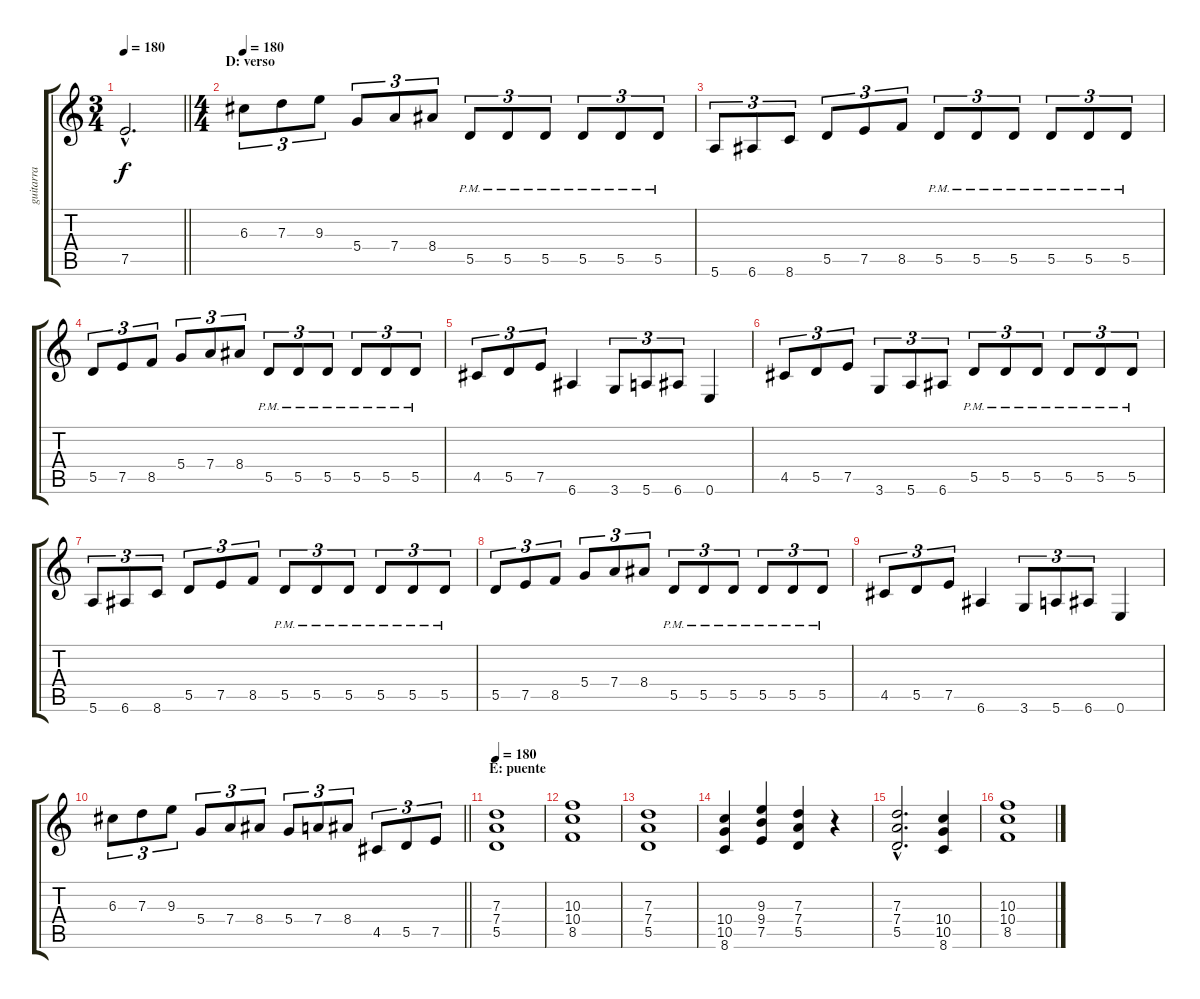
\track ("guitarra" "guitarra") {instrument distortionguitar}
\staff {score tabs}
\tuning (E4 B3 G3 D3 A2 E2) {hide}
\ts (3 4)
\tempo 180
\clef g2
\barLineRight lightlight
\ks c
7.5{hac t}.2{d dy f} |
\ts (4 4)
\section ("" "D: verso ")
\tempo 180
6.3.8{tu (3 2) volume 16 balance 8 instrument distortionguitar} 7.3.8{tu (3 2)} 9.3.8{tu (3 2)} 5.4.8{tu (3 2)} 7.4.8{tu (3 2)} 8.4.8{tu (3 2)} 5.5{pm}.8{tu (3 2)} 5.5{pm}.8{tu (3 2)} 5.5{pm}.8{tu (3 2)} 5.5{pm}.8{tu (3 2)} 5.5{pm}.8{tu (3 2)} 5.5{pm}.8{tu (3 2)} |
5.6.8{tu (3 2)} 6.6.8{tu (3 2)} 8.6.8{tu (3 2)} 5.5.8{tu (3 2)} 7.5.8{tu (3 2)} 8.5.8{tu (3 2)} 5.5{pm}.8{tu (3 2)} 5.5{pm}.8{tu (3 2)} 5.5{pm}.8{tu (3 2)} 5.5{pm}.8{tu (3 2)} 5.5{pm}.8{tu (3 2)} 5.5{pm}.8{tu (3 2)} |
5.5.8{tu (3 2)} 7.5.8{tu (3 2)} 8.5.8{tu (3 2)} 5.4.8{tu (3 2)} 7.4.8{tu (3 2)} 8.4.8{tu (3 2)} 5.5{pm}.8{tu (3 2)} 5.5{pm}.8{tu (3 2)} 5.5{pm}.8{tu (3 2)} 5.5{pm}.8{tu (3 2)} 5.5{pm}.8{tu (3 2)} 5.5{pm}.8{tu (3 2)} |
4.5.8{tu (3 2)} 5.5.8{tu (3 2)} 7.5.8{tu (3 2)} 6.6.4 3.6.8{tu (3 2)} 5.6.8{tu (3 2)} 6.6.8{tu (3 2)} 0.6.4 |
4.5.8{tu (3 2)} 5.5.8{tu (3 2)} 7.5.8{tu (3 2)} 3.6.8{tu (3 2)} 5.6.8{tu (3 2)} 6.6.8{tu (3 2)} 5.5{pm}.8{tu (3 2)} 5.5{pm}.8{tu (3 2)} 5.5{pm}.8{tu (3 2)} 5.5{pm}.8{tu (3 2)} 5.5{pm}.8{tu (3 2)} 5.5{pm}.8{tu (3 2)} |
5.6.8{tu (3 2)} 6.6.8{tu (3 2)} 8.6.8{tu (3 2)} 5.5.8{tu (3 2)} 7.5.8{tu (3 2)} 8.5.8{tu (3 2)} 5.5{pm}.8{tu (3 2)} 5.5{pm}.8{tu (3 2)} 5.5{pm}.8{tu (3 2)} 5.5{pm}.8{tu (3 2)} 5.5{pm}.8{tu (3 2)} 5.5{pm}.8{tu (3 2)} |
5.5.8{tu (3 2)} 7.5.8{tu (3 2)} 8.5.8{tu (3 2)} 5.4.8{tu (3 2)} 7.4.8{tu (3 2)} 8.4.8{tu (3 2)} 5.5{pm}.8{tu (3 2)} 5.5{pm}.8{tu (3 2)} 5.5{pm}.8{tu (3 2)} 5.5{pm}.8{tu (3 2)} 5.5{pm}.8{tu (3 2)} 5.5{pm}.8{tu (3 2)} |
4.5.8{tu (3 2)} 5.5.8{tu (3 2)} 7.5.8{tu (3 2)} 6.6.4 3.6.8{tu (3 2)} 5.6.8{tu (3 2)} 6.6.8{tu (3 2)} 0.6.4 |
\barLineRight lightlight
6.3.8{tu (3 2) volume 12} 7.3.8{tu (3 2)} 9.3.8{tu (3 2)} 5.4.8{tu (3 2)} 7.4.8{tu (3 2)} 8.4.8{tu (3 2)} 5.4.8{tu (3 2)} 7.4.8{tu (3 2)} 8.4.8{tu (3 2)} 4.5.8{tu (3 2)} 5.5.8{tu (3 2)} 7.5.8{tu (3 2)} |
\section ("" "E: puente")
\tempo 180
(7.3 7.4 5.5).1{volume 10} |
(10.3 10.4 8.5).1 |
(7.3 7.4 5.5).1 |
(10.4 10.5 8.6).4 (9.3 9.4 7.5).4 (7.3 7.4 5.5).4 r.4 |
(7.3{hac} 7.4{hac} 5.5{hac}).2{d} (10.4 10.5 8.6).4 |
(10.3 10.4 8.5).1
